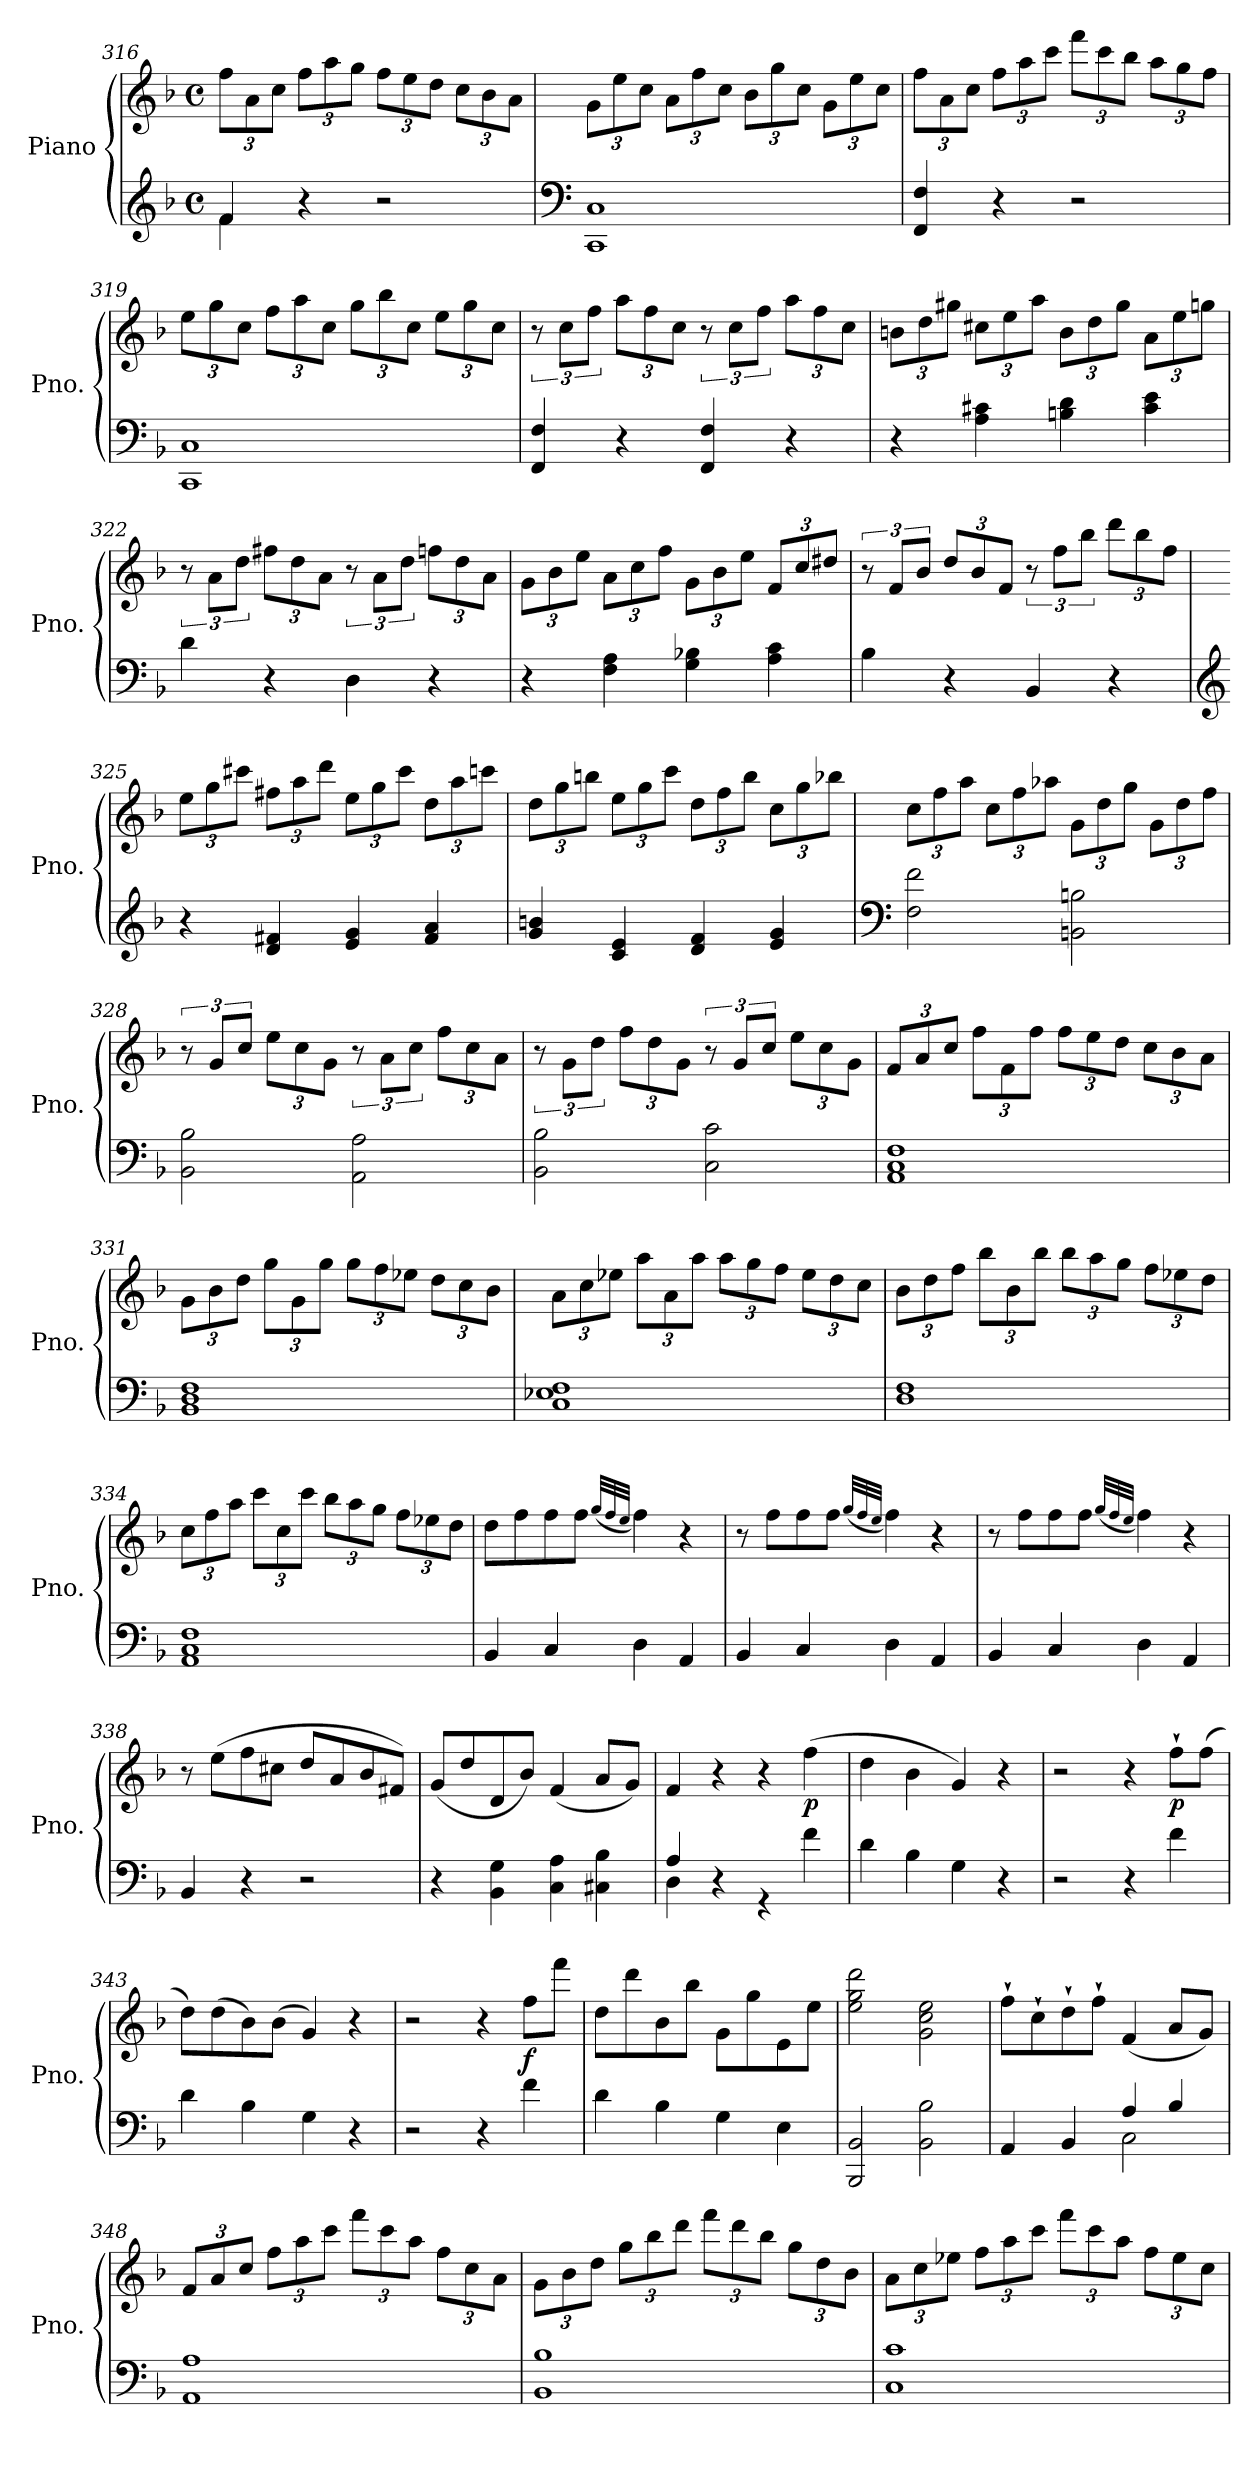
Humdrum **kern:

**kern	**kern	**dynam
*part1	*part1	*part1
*staff2	*staff1	*staff1/2
*I"Piano	*	*
*I'Pno.	*	*
*clefG2	*clefG2	*
*k[b-]	*k[b-]	*
*M4/4	*M4/4	*
*met(c)	*met(c)	*
=316	=316	=316
*^	*	*
*	*	*Xbrackettup	*
4f/	4f\	12ff\L	.
.	.	12a\	.
.	.	12cc\J	.
4r	4ryy	12ff\L	.
.	.	12aa\	.
.	.	12gg\J	.
2r	2ryy	12ff\L	.
.	.	12ee\	.
.	.	12dd\J	.
.	.	12cc\L	.
.	.	12b-\	.
.	.	12a\J	.
*v	*v	*	*
=317	=317	=317
*clefF4	*	*
1CC 1C	12g\L	.
.	12ee\	.
.	12cc\J	.
.	12a\L	.
.	12ff\	.
.	12cc\J	.
.	12b-\L	.
.	12gg\	.
.	12cc\J	.
.	12g\L	.
.	12ee\	.
.	12cc\J	.
!!LO:PB:g=z
=318	=318	=318
4FF/ 4F/	12ff\L	.
.	12a\	.
.	12cc\J	.
4r	12ff\L	.
.	12aa\	.
.	12ccc\J	.
2r	12fff\L	.
.	12ccc\	.
.	12bb-\J	.
.	12aa\L	.
.	12gg\	.
.	12ff\J	.
=319	=319	=319
1CC 1C	12ee\L	.
.	12gg\	.
.	12cc\J	.
.	12ff\L	.
.	12aa\	.
.	12cc\J	.
.	12gg\L	.
.	12bb-\	.
.	12cc\J	.
.	12ee\L	.
.	12gg\	.
.	12cc\J	.
=320	=320	=320
*	*brackettup	*
4FF/ 4F/	12r	.
.	12cc\L	.
.	12ff\J	.
*	*Xbrackettup	*
4r	12aa\L	.
.	12ff\	.
.	12cc\J	.
*	*brackettup	*
4FF/ 4F/	12r	.
.	12cc\L	.
.	12ff\J	.
*	*Xbrackettup	*
4r	12aa\L	.
.	12ff\	.
.	12cc\J	.
!!LO:LB:g=z
=321	=321	=321
4r	12bn\L	.
.	12dd\	.
.	12gg#X\J	.
4A\ 4c#X\	12cc#X\L	.
.	12ee\	.
.	12aa\J	.
4Bn\ 4d\	12b\L	.
.	12dd\	.
.	12gg#\J	.
4c#\ 4e\	12a\L	.
.	12ee\	.
.	12ggn\J	.
=322	=322	=322
*	*brackettup	*
4d\	12r	.
.	12a\L	.
.	12dd\J	.
*	*Xbrackettup	*
4r	12ff#X\L	.
.	12dd\	.
.	12a\J	.
*	*brackettup	*
4D\	12r	.
.	12a\L	.
.	12dd\J	.
*	*Xbrackettup	*
4r	12ffn\L	.
.	12dd\	.
.	12a\J	.
=323	=323	=323
4r	12g\L	.
.	12b-\	.
.	12ee\J	.
4F\ 4A\	12a\L	.
.	12cc\	.
.	12ff\J	.
4G\ 4B-X\	12g\L	.
.	12b-\	.
.	12ee\J	.
4A\ 4c\	12f/L	.
.	12cc/	.
.	12dd#X/J	.
!!LO:LB:g=z
=324	=324	=324
*	*brackettup	*
4B-\	12r	.
.	12f/L	.
.	12b-/J	.
*	*Xbrackettup	*
4r	12dd/L	.
.	12b-/	.
.	12f/J	.
*	*brackettup	*
4BB-/	12r	.
.	12ff\L	.
.	12bb-\J	.
*	*Xbrackettup	*
4r	12ddd\L	.
.	12bb-\	.
.	12ff\J	.
=325	=325	=325
*clefG2	*	*
4r	12ee\L	.
.	12gg\	.
.	12ccc#X\J	.
4d/ 4f#X/	12ff#X\L	.
.	12aa\	.
.	12ddd\J	.
4e/ 4g/	12ee\L	.
.	12gg\	.
.	12ccc#\J	.
4f#/ 4a/	12dd\L	.
.	12aa\	.
.	12cccn\J	.
=326	=326	=326
4g/ 4bn/	12dd\L	.
.	12gg\	.
.	12bbn\J	.
4c/ 4e/	12ee\L	.
.	12gg\	.
.	12ccc\J	.
4d/ 4f/	12dd\L	.
.	12ff\	.
.	12bb\J	.
4e/ 4g/	12cc\L	.
.	12gg\	.
.	12bb-X\J	.
!!LO:LB:g=z
=327	=327	=327
*clefF4	*	*
2F\ 2f\	12cc\L	.
.	12ff\	.
.	12aa\J	.
.	12cc\L	.
.	12ff\	.
.	12aa-X\J	.
2BBn\ 2Bn\	12g\L	.
.	12dd\	.
.	12gg\J	.
.	12g\L	.
.	12dd\	.
.	12ff\J	.
=328	=328	=328
*	*brackettup	*
2BB-\ 2B-\	12r	.
.	12g/L	.
.	12cc/J	.
*	*Xbrackettup	*
.	12ee\L	.
.	12cc\	.
.	12g\J	.
*	*brackettup	*
2AA\ 2A\	12r	.
.	12a\L	.
.	12cc\J	.
*	*Xbrackettup	*
.	12ff\L	.
.	12cc\	.
.	12a\J	.
=329	=329	=329
*	*brackettup	*
2BB-\ 2B-\	12r	.
.	12g\L	.
.	12dd\J	.
*	*Xbrackettup	*
.	12ff\L	.
.	12dd\	.
.	12g\J	.
*	*brackettup	*
2C\ 2c\	12r	.
.	12g/L	.
.	12cc/J	.
*	*Xbrackettup	*
.	12ee\L	.
.	12cc\	.
.	12g\J	.
!!LO:LB:g=z
=330	=330	=330
1AA 1C 1F	12f/L	.
.	12a/	.
.	12cc/J	.
.	12ff\L	.
.	12f\	.
.	12ff\J	.
.	12ff\L	.
.	12ee\	.
.	12dd\J	.
.	12cc\L	.
.	12b-\	.
.	12a\J	.
=331	=331	=331
1BB- 1Dyy 1D 1F	12g\L	.
.	12b-\	.
.	12dd\J	.
.	12gg\L	.
.	12g\	.
.	12gg\J	.
.	12gg\L	.
.	12ff\	.
.	12ee-X\J	.
.	12dd\L	.
.	12cc\	.
.	12b-\J	.
=332	=332	=332
1C 1E-X 1F	12a\L	.
.	12cc\	.
.	12ee-X\J	.
.	12aa\L	.
.	12a\	.
.	12aa\J	.
.	12aa\L	.
.	12gg\	.
.	12ff\J	.
.	12ee-\L	.
.	12dd\	.
.	12cc\J	.
!!LO:LB:g=z
=333	=333	=333
1D 1F	12b-\L	.
.	12dd\	.
.	12ff\J	.
.	12bb-\L	.
.	12b-\	.
.	12bb-\J	.
.	12bb-\L	.
.	12aa\	.
.	12gg\J	.
.	12ff\L	.
.	12ee-X\	.
.	12dd\J	.
=334	=334	=334
1AA 1C 1F	12cc\L	.
.	12ff\	.
.	12aa\J	.
.	12ccc\L	.
.	12cc\	.
.	12ccc\J	.
.	12bb-\L	.
.	12aa\	.
.	12gg\J	.
.	12ff\L	.
.	12ee-X\	.
.	12dd\J	.
=335	=335	=335
4BB-/	8dd\L	.
.	8ff\	.
4C/	8ff\	.
.	8ff\J	.
.	(<32qgg/LLL	.
.	32qff/	.
.	32qee/JJJ	.
4D\	4ff\)	.
4AA/	4r	.
=336	=336	=336
4BB-/	8r	.
.	8ff\L	.
4C/	8ff\	.
.	8ff\J	.
.	(<32qgg/LLL	.
.	32qff/	.
.	32qee/JJJ	.
4D\	4ff\)	.
4AA/	4r	.
!!LO:PB:g=z
=337	=337	=337
4BB-/	8r	.
.	8ff\L	.
4C/	8ff\	.
.	8ff\J	.
.	(<32qgg/LLL	.
.	32qff/	.
.	32qee/JJJ	.
4D\	4ff\)	.
4AA/	4r	.
=338	=338	=338
4BB-/	8r	.
.	(>8ee\L	.
4r	8ff\	.
.	8cc#X\J	.
2r	8dd/L	.
.	8a/	.
.	8b-/	.
.	8f#X/J)	.
=339	=339	=339
*^	*	*
4r	4ryy	(>8g/L	.
.	.	8dd/	.
4BB-\ 4G\	2.ryy	8d/	.
.	.	8b-/J)	.
4C\ 4A\	.	(<4f/	.
4C#X\ 4B-\	.	8a/L	.
.	.	8g/J)	.
=340	=340	=340	=340
4A/	4D\	4f/	.
4r	4ryy	4r	.
4rGG	2ryy	4r	.
!	!	!	!LO:DY:b
4f\	.	(>4ff\	p
*v	*v	*	*
=341	=341	=341
4d\	4dd\	.
4B-\	4b-\	.
4G\	4g/)	.
4r	4r	.
!!LO:LB:g=z
=342	=342	=342
2r	2r	.
4r	4r	.
!	!	!LO:DY:b
4f\	8ff`\L	p
.	(>8ff\J	.
=343	=343	=343
4d\	8dd\L)	.
.	(>8dd\	.
4B-\	8b-\)	.
.	(>8b-\J	.
4G\	4g/)	.
4r	4r	.
=344	=344	=344
2r	2r	.
4r	4r	.
!	!	!LO:DY:b
4f\	8ff\L	f
.	8fff\J	.
=345	=345	=345
4d\	8dd\L	.
.	8ddd\	.
4B-\	8b-\	.
.	8bb-\J	.
4G\	8g\L	.
.	8gg\	.
4E\	8e\	.
.	8ee\J	.
!!LO:LB:g=z
=346	=346	=346
2BBB-/ 2BB-/	2ee\ 2gg\ 2ddd\	.
2BB-\ 2B-\	2g\ 2cc\ 2ee\	.
=347	=347	=347
*^	*	*
4AA/	2ryy	8ff`\L	.
.	.	8cc`\	.
4BB-/	.	8dd`\	.
.	.	8ff`\J	.
4A/	2C\	(<4f/	.
4B-/	.	8a/L	.
.	.	8g/J)	.
*v	*v	*	*
=348	=348	=348
1AA 1A	12f/L	.
.	12a/	.
.	12cc/J	.
.	12ff\L	.
.	12aa\	.
.	12ccc\J	.
.	12fff\L	.
.	12ccc\	.
.	12aa\J	.
.	12ff\L	.
.	12cc\	.
.	12a\J	.
=349	=349	=349
1BB- 1B-	12g\L	.
.	12b-\	.
.	12dd\J	.
.	12gg\L	.
.	12bb-\	.
.	12ddd\J	.
.	12fff\L	.
.	12ddd\	.
.	12bb-\J	.
.	12gg\L	.
.	12dd\	.
.	12b-\J	.
!!LO:LB:g=z
=350	=350	=350
1C 1c	12a\L	.
.	12cc\	.
.	12ee-X\J	.
.	12ff\L	.
.	12aa\	.
.	12ccc\J	.
.	12fff\L	.
.	12ccc\	.
.	12aa\J	.
.	12ff\L	.
.	12ee-\	.
.	12cc\J	.
=	=	=
*-	*-	*-
